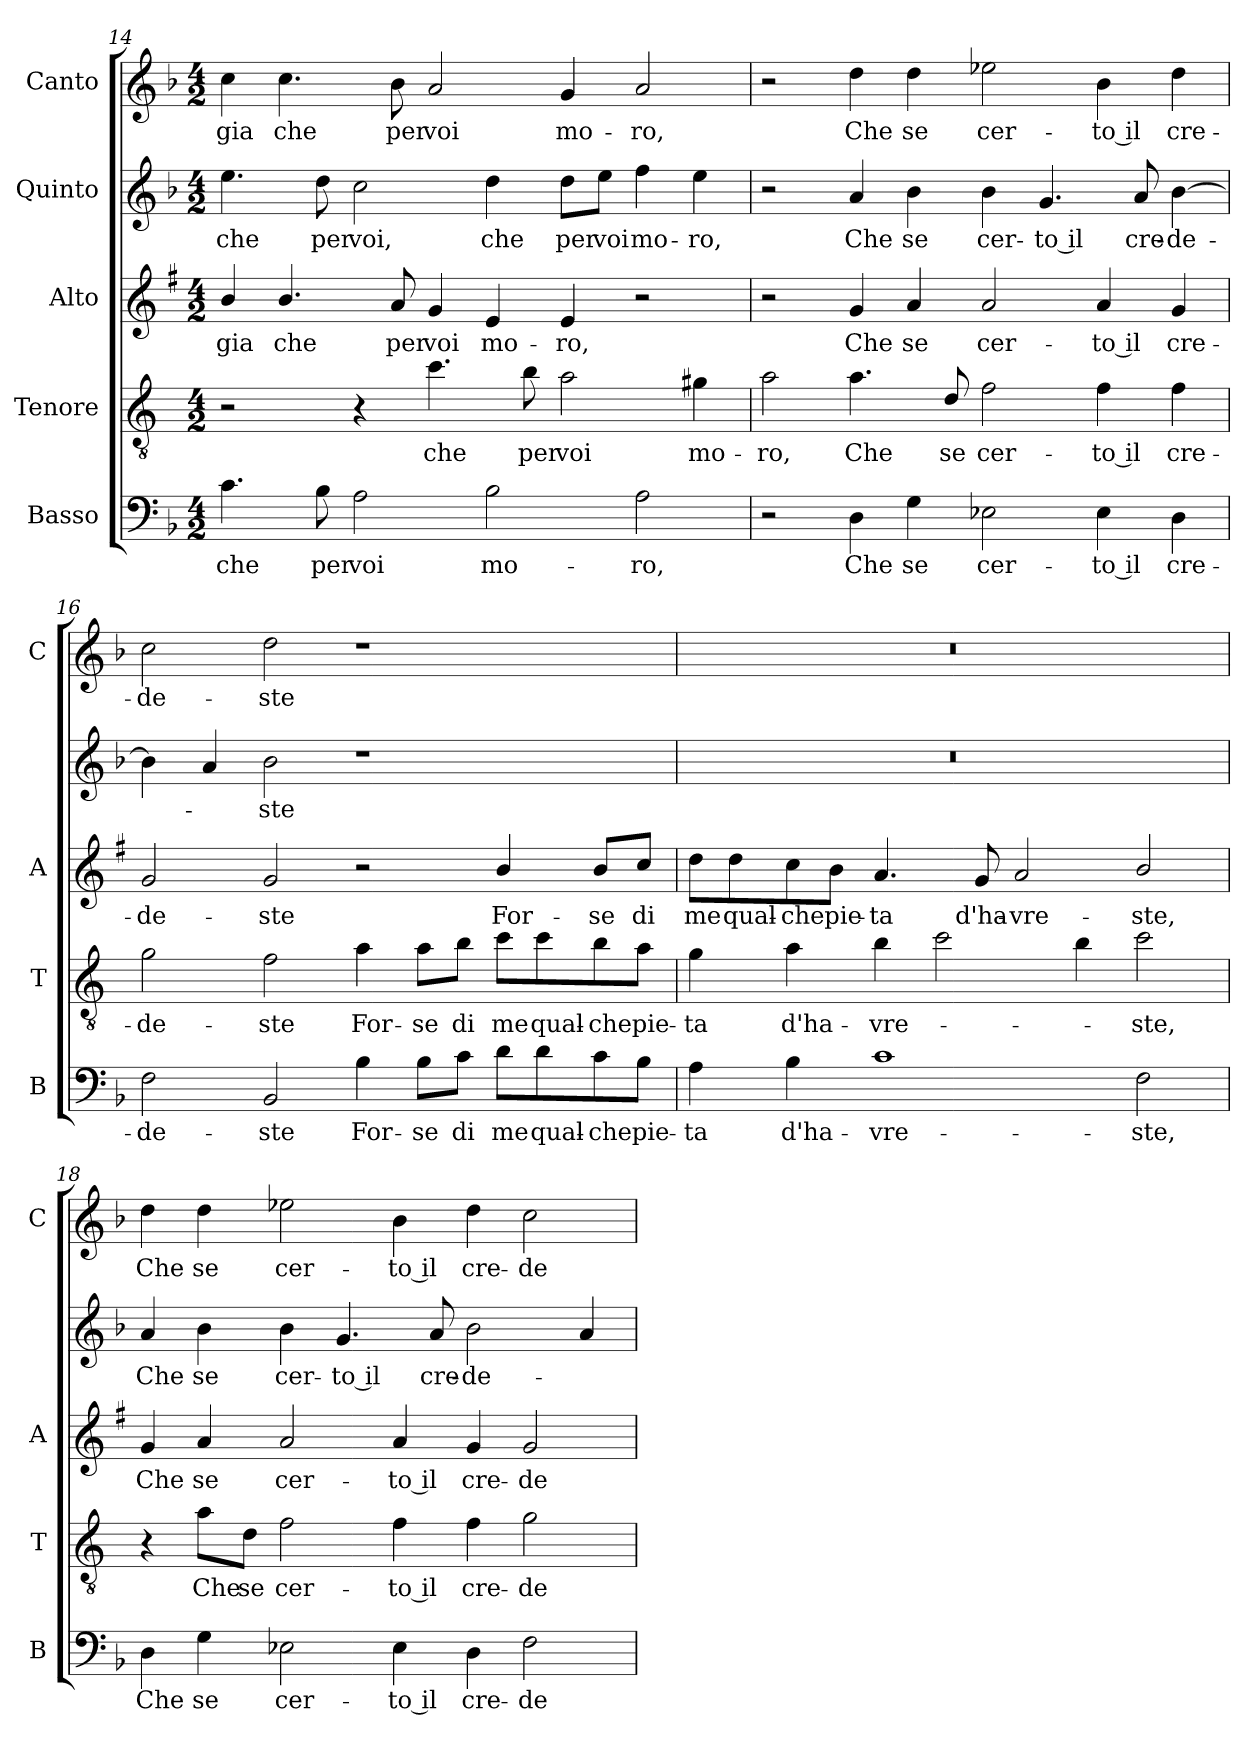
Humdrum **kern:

**kern	**text	**kern	**text	**kern	**text	**kern	**text	**kern	**text
*part5	*part5	*part4	*part4	*part3	*part3	*part2	*part2	*part1	*part1
*staff5	*staff5	*staff4	*staff4	*staff3	*staff3	*staff2	*staff2	*staff1	*staff1
*I"Basso	*	*I"Tenore	*	*I"Alto	*	*I"Quinto	*	*I"Canto	*
*I'B	*	*I'T	*	*I'A	*	*	*	*I'C	*
*clefF4	*	*clefGv2	*	*clefG2	*	*clefG2	*	*clefG2	*
*	*	*ITrd4c7	*	*ITrd1c2	*	*	*	*	*
*k[b-]	*	*k[b-]	*	*k[b-]	*	*k[b-]	*	*k[b-]	*
*F:	*	*F:	*	*F:	*	*F:	*	*F:	*
*M4/2	*	*M4/2	*	*M4/2	*	*M4/2	*	*M4/2	*
=14	=14	=14	=14	=14	=14	=14	=14	=14	=14
!	!LO:LY:b	!	!	!	!LO:LY:b	!	!LO:LY:b	!	!LO:LY:b
4.c\	che	2r	.	4a/	gia	4.ee\	che	4cc\	gia
!	!	!	!	!	!LO:LY:b	!	!	!	!LO:LY:b
.	.	.	.	4.a/	che	.	.	4.cc\	che
!	!LO:LY:b	!	!	!	!	!	!LO:LY:b	!	!
8B-\	per	.	.	.	.	8dd\	per	.	.
!	!LO:LY:b	!	!	!	!	!	!LO:LY:b	!	!
2A\	voi	4r	.	.	.	2cc\	voi,	.	.
!	!	!	!	!	!LO:LY:b	!	!	!	!LO:LY:b
.	.	.	.	8g/	per	.	.	8b-\	per
!	!	!	!LO:LY:b	!	!LO:LY:b	!	!	!	!LO:LY:b
.	.	4.f\	che	4f/	voi	.	.	2a/	voi
!	!LO:LY:b	!	!	!	!LO:LY:b	!	!LO:LY:b	!	!
2B-\	mo-	.	.	4d/	mo-	4dd\	che	.	.
!	!	!	!LO:LY:b	!	!	!	!	!	!
.	.	8e\	per	.	.	.	.	.	.
!	!	!	!LO:LY:b	!	!LO:LY:b	!	!LO:LY:b	!	!LO:LY:b
.	.	2d\	voi	4d/	-ro,	8dd\L	per	4g/	mo-
!	!	!	!	!	!	!	!LO:LY:b	!	!
.	.	.	.	.	.	8ee\J	voi	.	.
!	!LO:LY:b	!	!	!	!	!	!LO:LY:b	!	!LO:LY:b
2A\	-ro,	.	.	2r	.	4ff\	mo-	2a/	-ro,
!	!	!	!LO:LY:b	!	!	!	!LO:LY:b	!	!
.	.	4c#X\	mo-	.	.	4ee\	-ro,	.	.
!!LO:LB:g=z
=15	=15	=15	=15	=15	=15	=15	=15	=15	=15
!	!	!	!LO:LY:b	!	!	!	!	!	!
2r	.	2d\	-ro,	2r	.	2r	.	2r	.
!	!LO:LY:b	!	!LO:LY:b	!	!LO:LY:b	!	!LO:LY:b	!	!LO:LY:b
4D\	Che	4.d\	Che	4f/	Che	4a/	Che	4dd\	Che
!	!LO:LY:b	!	!	!	!LO:LY:b	!	!LO:LY:b	!	!LO:LY:b
4G\	se	.	.	4g/	se	4b-\	se	4dd\	se
!	!	!	!LO:LY:b	!	!	!	!	!	!
.	.	8G/	se	.	.	.	.	.	.
!	!LO:LY:b	!	!LO:LY:b	!	!LO:LY:b	!	!LO:LY:b	!	!LO:LY:b
2E-X\	cer-	2B-\	cer-	2g/	cer-	4b-\	cer-	2ee-X\	cer-
!	!	!	!	!	!	!	!LO:LY:b	!	!
.	.	.	.	.	.	4.g/	-to il	.	.
!	!LO:LY:b	!	!LO:LY:b	!	!LO:LY:b	!	!	!	!LO:LY:b
4E-\	-to il	4B-\	-to il	4g/	-to il	.	.	4b-\	-to il
!	!	!	!	!	!	!	!LO:LY:b	!	!
.	.	.	.	.	.	8a/	cre-	.	.
!	!LO:LY:b	!	!LO:LY:b	!	!LO:LY:b	!	!LO:LY:b	!	!LO:LY:b
4D\	cre-	4B-\	cre-	4f/	cre-	[4b-\	-de-	4dd\	cre-
=16	=16	=16	=16	=16	=16	=16	=16	=16	=16
!	!LO:LY:b	!	!LO:LY:b	!	!LO:LY:b	!	!	!	!LO:LY:b
2F\	-de-	2c\	-de-	2f/	-de-	4b-\]	.	2cc\	-de-
.	.	.	.	.	.	4a/	.	.	.
!	!LO:LY:b	!	!LO:LY:b	!	!LO:LY:b	!	!LO:LY:b	!	!LO:LY:b
2BB-/	-ste	2B-\	-ste	2f/	-ste	2b-\	-ste	2dd\	-ste
!	!LO:LY:b	!	!LO:LY:b	!	!	!	!	!	!
4B-\	For-	4d\	For-	2r	.	1r	.	1r	.
!	!LO:LY:b	!	!LO:LY:b	!	!	!	!	!	!
8B-\L	-se	8d\L	-se	.	.	.	.	.	.
!	!LO:LY:b	!	!LO:LY:b	!	!	!	!	!	!
8c\J	di	8e\J	di	.	.	.	.	.	.
!	!LO:LY:b	!	!LO:LY:b	!	!LO:LY:b	!	!	!	!
8d\L	me	8f\L	me	4a/	For-	.	.	.	.
!	!LO:LY:b	!	!LO:LY:b	!	!	!	!	!	!
8d\	qual-	8f\	qual-	.	.	.	.	.	.
!	!LO:LY:b	!	!LO:LY:b	!	!LO:LY:b	!	!	!	!
8c\	-che	8e\	-che	8a/L	-se	.	.	.	.
!	!LO:LY:b	!	!LO:LY:b	!	!LO:LY:b	!	!	!	!
8B-\J	pie-	8d\J	pie-	8b-/J	di	.	.	.	.
=17	=17	=17	=17	=17	=17	=17	=17	=17	=17
!	!LO:LY:b	!	!LO:LY:b	!	!LO:LY:b	!	!	!	!
4A\	-ta	4c\	-ta	8cc\L	me	0r	.	0r	.
!	!	!	!	!	!LO:LY:b	!	!	!	!
.	.	.	.	8cc\	qual-	.	.	.	.
!	!LO:LY:b	!	!LO:LY:b	!	!LO:LY:b	!	!	!	!
4B-\	d'ha-	4d\	d'ha-	8b-\	-che	.	.	.	.
!	!	!	!	!	!LO:LY:b	!	!	!	!
.	.	.	.	8a\J	pie-	.	.	.	.
!	!LO:LY:b	!	!LO:LY:b	!	!LO:LY:b	!	!	!	!
1c	-vre-	4e\	-vre-	4.g/	-ta	.	.	.	.
.	.	2f\	.	.	.	.	.	.	.
!	!	!	!	!	!LO:LY:b	!	!	!	!
.	.	.	.	8f/	d'ha-	.	.	.	.
!	!	!	!	!	!LO:LY:b	!	!	!	!
.	.	.	.	2g/	-vre-	.	.	.	.
.	.	4e\	.	.	.	.	.	.	.
!	!LO:LY:b	!	!LO:LY:b	!	!LO:LY:b	!	!	!	!
2F\	-ste,	2f\	-ste,	2a/	-ste,	.	.	.	.
!!LO:LB:g=z
=18	=18	=18	=18	=18	=18	=18	=18	=18	=18
!	!LO:LY:b	!	!	!	!LO:LY:b	!	!LO:LY:b	!	!LO:LY:b
4D\	Che	4r	.	4f/	Che	4a/	Che	4dd\	Che
!	!LO:LY:b	!	!LO:LY:b	!	!LO:LY:b	!	!LO:LY:b	!	!LO:LY:b
4G\	se	8d\L	Che	4g/	se	4b-\	se	4dd\	se
!	!	!	!LO:LY:b	!	!	!	!	!	!
.	.	8G\J	se	.	.	.	.	.	.
!	!LO:LY:b	!	!LO:LY:b	!	!LO:LY:b	!	!LO:LY:b	!	!LO:LY:b
2E-X\	cer-	2B-\	cer-	2g/	cer-	4b-\	cer-	2ee-X\	cer-
!	!	!	!	!	!	!	!LO:LY:b	!	!
.	.	.	.	.	.	4.g/	-to il	.	.
!	!LO:LY:b	!	!LO:LY:b	!	!LO:LY:b	!	!	!	!LO:LY:b
4E-\	-to il	4B-\	-to il	4g/	-to il	.	.	4b-\	-to il
!	!	!	!	!	!	!	!LO:LY:b	!	!
.	.	.	.	.	.	8a/	cre-	.	.
!	!LO:LY:b	!	!LO:LY:b	!	!LO:LY:b	!	!LO:LY:b	!	!LO:LY:b
4D\	cre-	4B-\	cre-	4f/	cre-	2b-\	-de-	4dd\	cre-
!	!LO:LY:b	!	!LO:LY:b	!	!LO:LY:b	!	!	!	!LO:LY:b
2F\	-de-	2c\	-de-	2f/	-de-	.	.	2cc\	-de-
.	.	.	.	.	.	4a/	.	.	.
=	=	=	=	=	=	=	=	=	=
*-	*-	*-	*-	*-	*-	*-	*-	*-	*-
